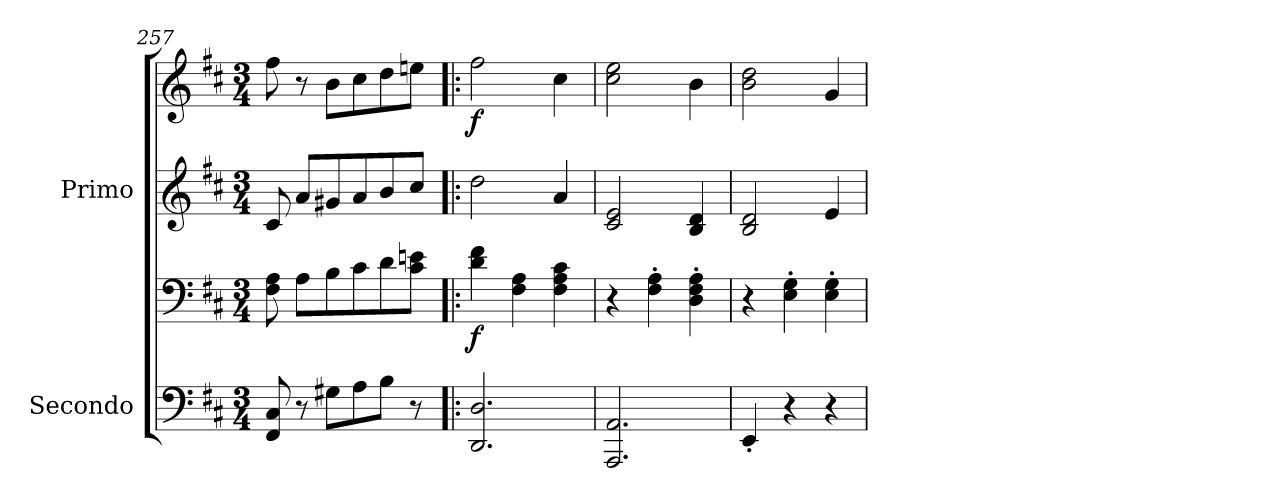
**kern	**kern	**dynam	**kern	**kern	**dynam
*part2	*part2	*part2	*part1	*part1	*part1
*staff4	*staff3	*staff3/4	*staff2	*staff1	*staff1/2
*I"Secondo	*	*	*I"Primo	*	*
*I'Sec.	*	*	*I'Pri.	*	*
*clefF4	*clefF4	*	*clefG2	*clefG2	*
*k[f#c#]	*k[f#c#]	*	*k[f#c#]	*k[f#c#]	*
*M3/4	*M3/4	*	*M3/4	*M3/4	*
=257	=257	=257	=257	=257	=257
8FF#/ 8C#/	8F#\ 8A\	.	8c#/	8ff#\	.
*	*	*	*	*MM156	*
8r	8A\L	.	8a/L	8r	.
8G#X\L	8B\	.	8g#X/	8b\L	.
8A\	8c#\	.	8a/	8cc#\	.
8B\J	8d\	.	8b/	8dd\	.
8r	8c#\ 8en\J	.	8cc#/J	8een\J	.
!!LO:PB:g=z
=258!|:	=258!|:	=258!|:	=258!|:	=258!|:	=258!|:
!	!	!LO:DY:b	!	!	!LO:DY:b
2.DD/ 2.D/	4d\ 4f#\	f	2dd\	2ff#\	f
.	4F#\ 4A\	.	.	.	.
.	4F#\ 4A\ 4c#\	.	4a/	4cc#\	.
=259	=259	=259	=259	=259	=259
2.AAA/ 2.AA/	4r	.	2c#/ 2e/	2cc#\ 2ee\	.
.	4F#\' 4A\'	.	.	.	.
.	4D\' 4F#\' 4A\'	.	4B/ 4d/	4b\	.
=260	=260	=260	=260	=260	=260
4EE'/	4r	.	2B/ 2d/	2b\ 2dd\	.
4r	4E\' 4G\'	.	.	.	.
4r	4E\' 4G\'	.	4e/	4g/	.
=	=	=	=	=	=
*-	*-	*-	*-	*-	*-
